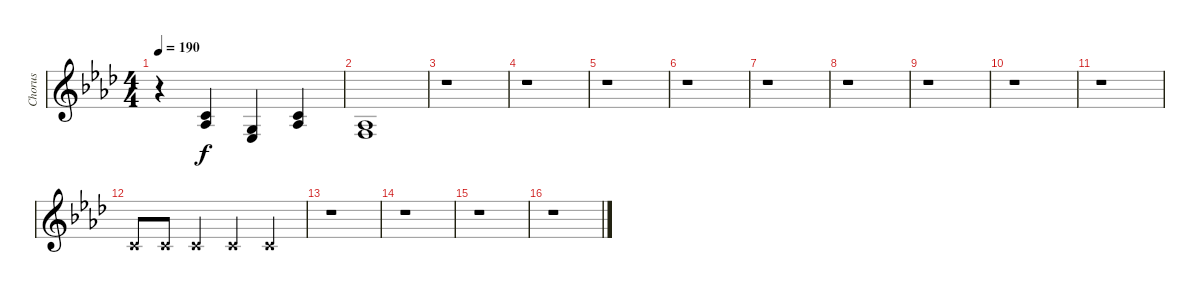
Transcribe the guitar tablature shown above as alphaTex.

\track ("Chorus" "Chorus") {instrument lead6voice}
\staff {score}
\tuning (E4 B3 G3 D3 A2 E2) {hide}
\ts (4 4)
\tempo 190
\clef g2
\ks ab
r.4{dy f} (1.2 1.3).4 (0.3 1.4).4 (1.2 1.3).4 |
(1.3 3.4).1 |
r.1 |
r.1 |
r.1 |
r.1 |
r.1 |
r.1 |
r.1 |
r.1 |
r.1 |
1.2{x}.8 1.2{x}.8 1.2{x}.4 1.2{x}.4 1.2{x}.4 |
r.1 |
r.1 |
r.1 |
r.1
